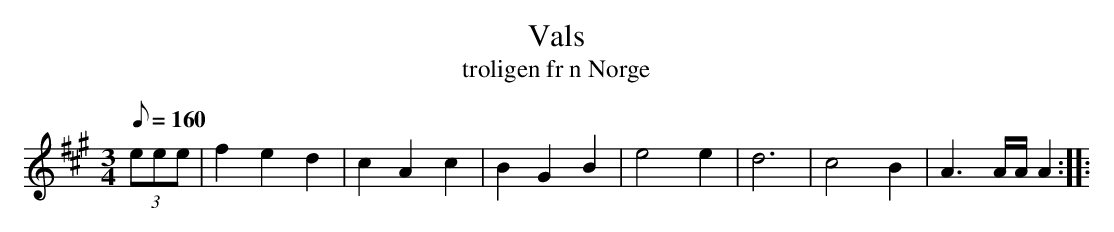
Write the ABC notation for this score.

X:1
T:Vals
T:troligen fr n Norge
M:3/4
L:1/8
K:A
Q:160
(3eee | f2 e2 d2 | c2 A2 c2 | B2 G2 B2 | e4 e2 | d6 | c4 B2 | A3 A/A/ A2 ::
